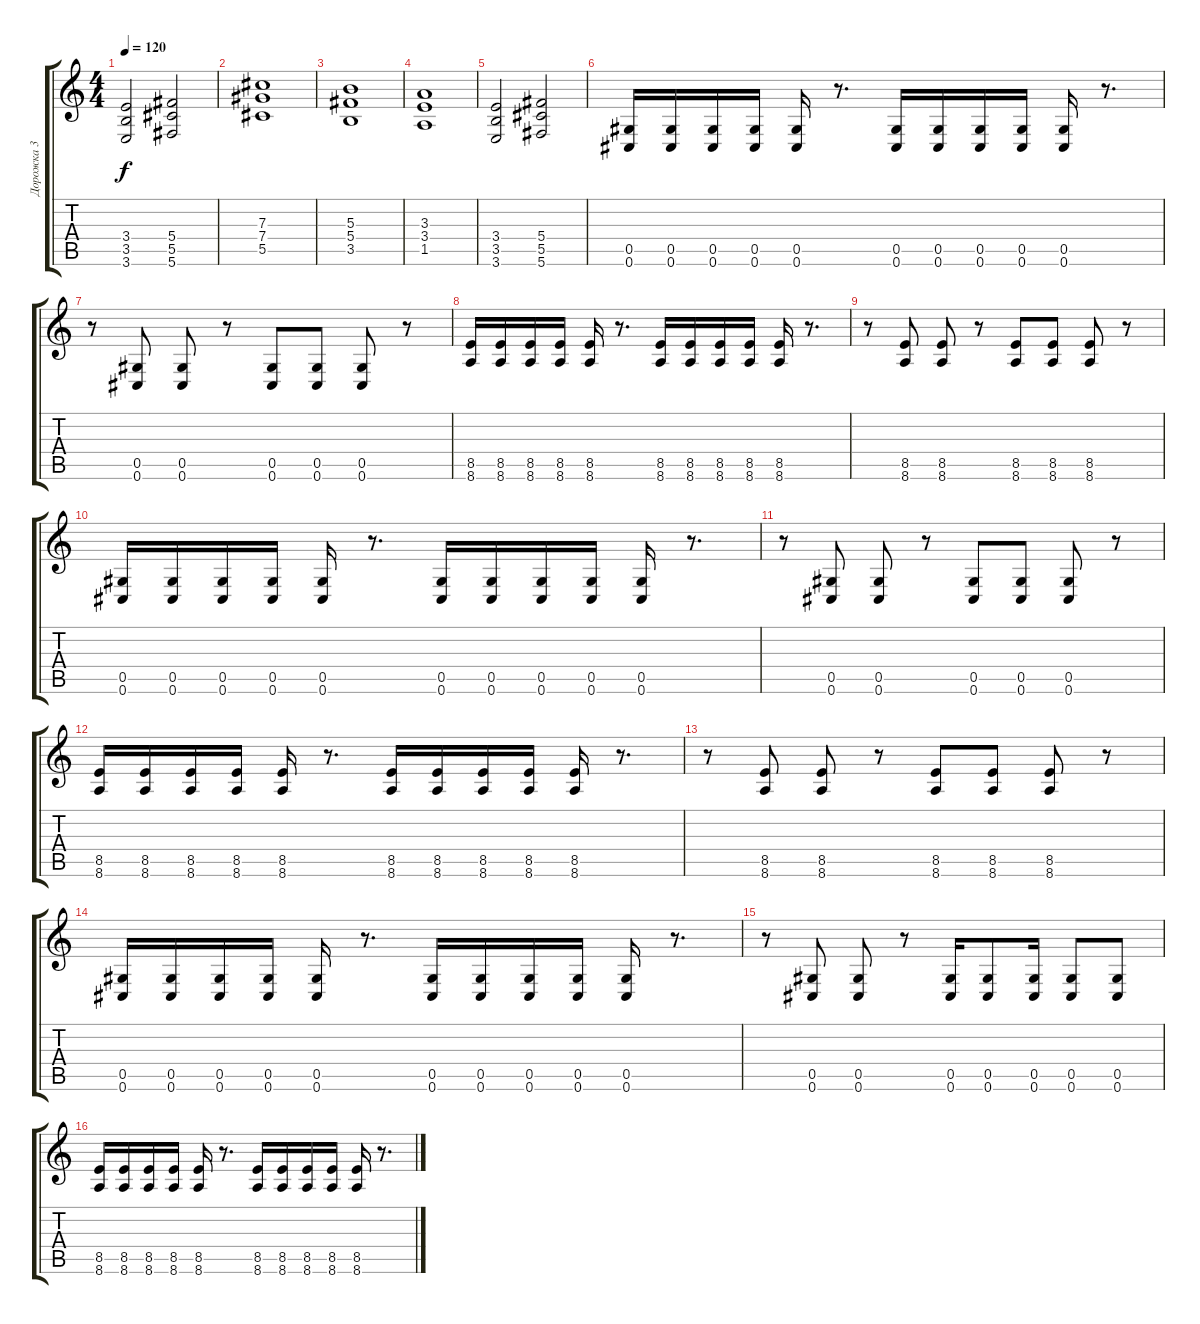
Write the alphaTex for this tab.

\track ("Дорожка 3" "Дорожка 3") {instrument distortionguitar}
\staff {score tabs}
\tuning (Eb4 Bb3 Gb3 Db3 Ab2 Db2) {hide}
\ts (4 4)
\tempo 120
\clef g2
\ks c
(3.4 3.5 3.6).2{dy f} (5.4 5.5 5.6).2 |
(7.3 7.4 5.5).1 |
(5.3 5.4 3.5).1 |
(3.3 3.4 1.5).1 |
(3.4 3.5 3.6).2 (5.4 5.5 5.6).2 |
(0.5 0.6).16 (0.5 0.6).16 (0.5 0.6).16 (0.5 0.6).16 (0.5 0.6).16 r.8{d} (0.5 0.6).16 (0.5 0.6).16 (0.5 0.6).16 (0.5 0.6).16 (0.5 0.6).16 r.8{d} |
r.8 (0.5 0.6).8 (0.5 0.6).8 r.8 (0.5 0.6).8 (0.5 0.6).8 (0.5 0.6).8 r.8 |
(8.5 8.6).16 (8.5 8.6).16 (8.5 8.6).16 (8.5 8.6).16 (8.5 8.6).16 r.8{d} (8.5 8.6).16 (8.5 8.6).16 (8.5 8.6).16 (8.5 8.6).16 (8.5 8.6).16 r.8{d} |
r.8 (8.5 8.6).8 (8.5 8.6).8 r.8 (8.5 8.6).8 (8.5 8.6).8 (8.5 8.6).8 r.8 |
(0.5 0.6).16 (0.5 0.6).16 (0.5 0.6).16 (0.5 0.6).16 (0.5 0.6).16 r.8{d} (0.5 0.6).16 (0.5 0.6).16 (0.5 0.6).16 (0.5 0.6).16 (0.5 0.6).16 r.8{d} |
r.8 (0.5 0.6).8 (0.5 0.6).8 r.8 (0.5 0.6).8 (0.5 0.6).8 (0.5 0.6).8 r.8 |
(8.5 8.6).16 (8.5 8.6).16 (8.5 8.6).16 (8.5 8.6).16 (8.5 8.6).16 r.8{d} (8.5 8.6).16 (8.5 8.6).16 (8.5 8.6).16 (8.5 8.6).16 (8.5 8.6).16 r.8{d} |
r.8 (8.5 8.6).8 (8.5 8.6).8 r.8 (8.5 8.6).8 (8.5 8.6).8 (8.5 8.6).8 r.8 |
(0.5 0.6).16 (0.5 0.6).16 (0.5 0.6).16 (0.5 0.6).16 (0.5 0.6).16 r.8{d} (0.5 0.6).16 (0.5 0.6).16 (0.5 0.6).16 (0.5 0.6).16 (0.5 0.6).16 r.8{d} |
r.8 (0.5 0.6).8 (0.5 0.6).8 r.8 (0.5 0.6).16 (0.5 0.6).8 (0.5 0.6).16 (0.5 0.6).8 (0.5 0.6).8 |
(8.5 8.6).16 (8.5 8.6).16 (8.5 8.6).16 (8.5 8.6).16 (8.5 8.6).16 r.8{d} (8.5 8.6).16 (8.5 8.6).16 (8.5 8.6).16 (8.5 8.6).16 (8.5 8.6).16 r.8{d}
